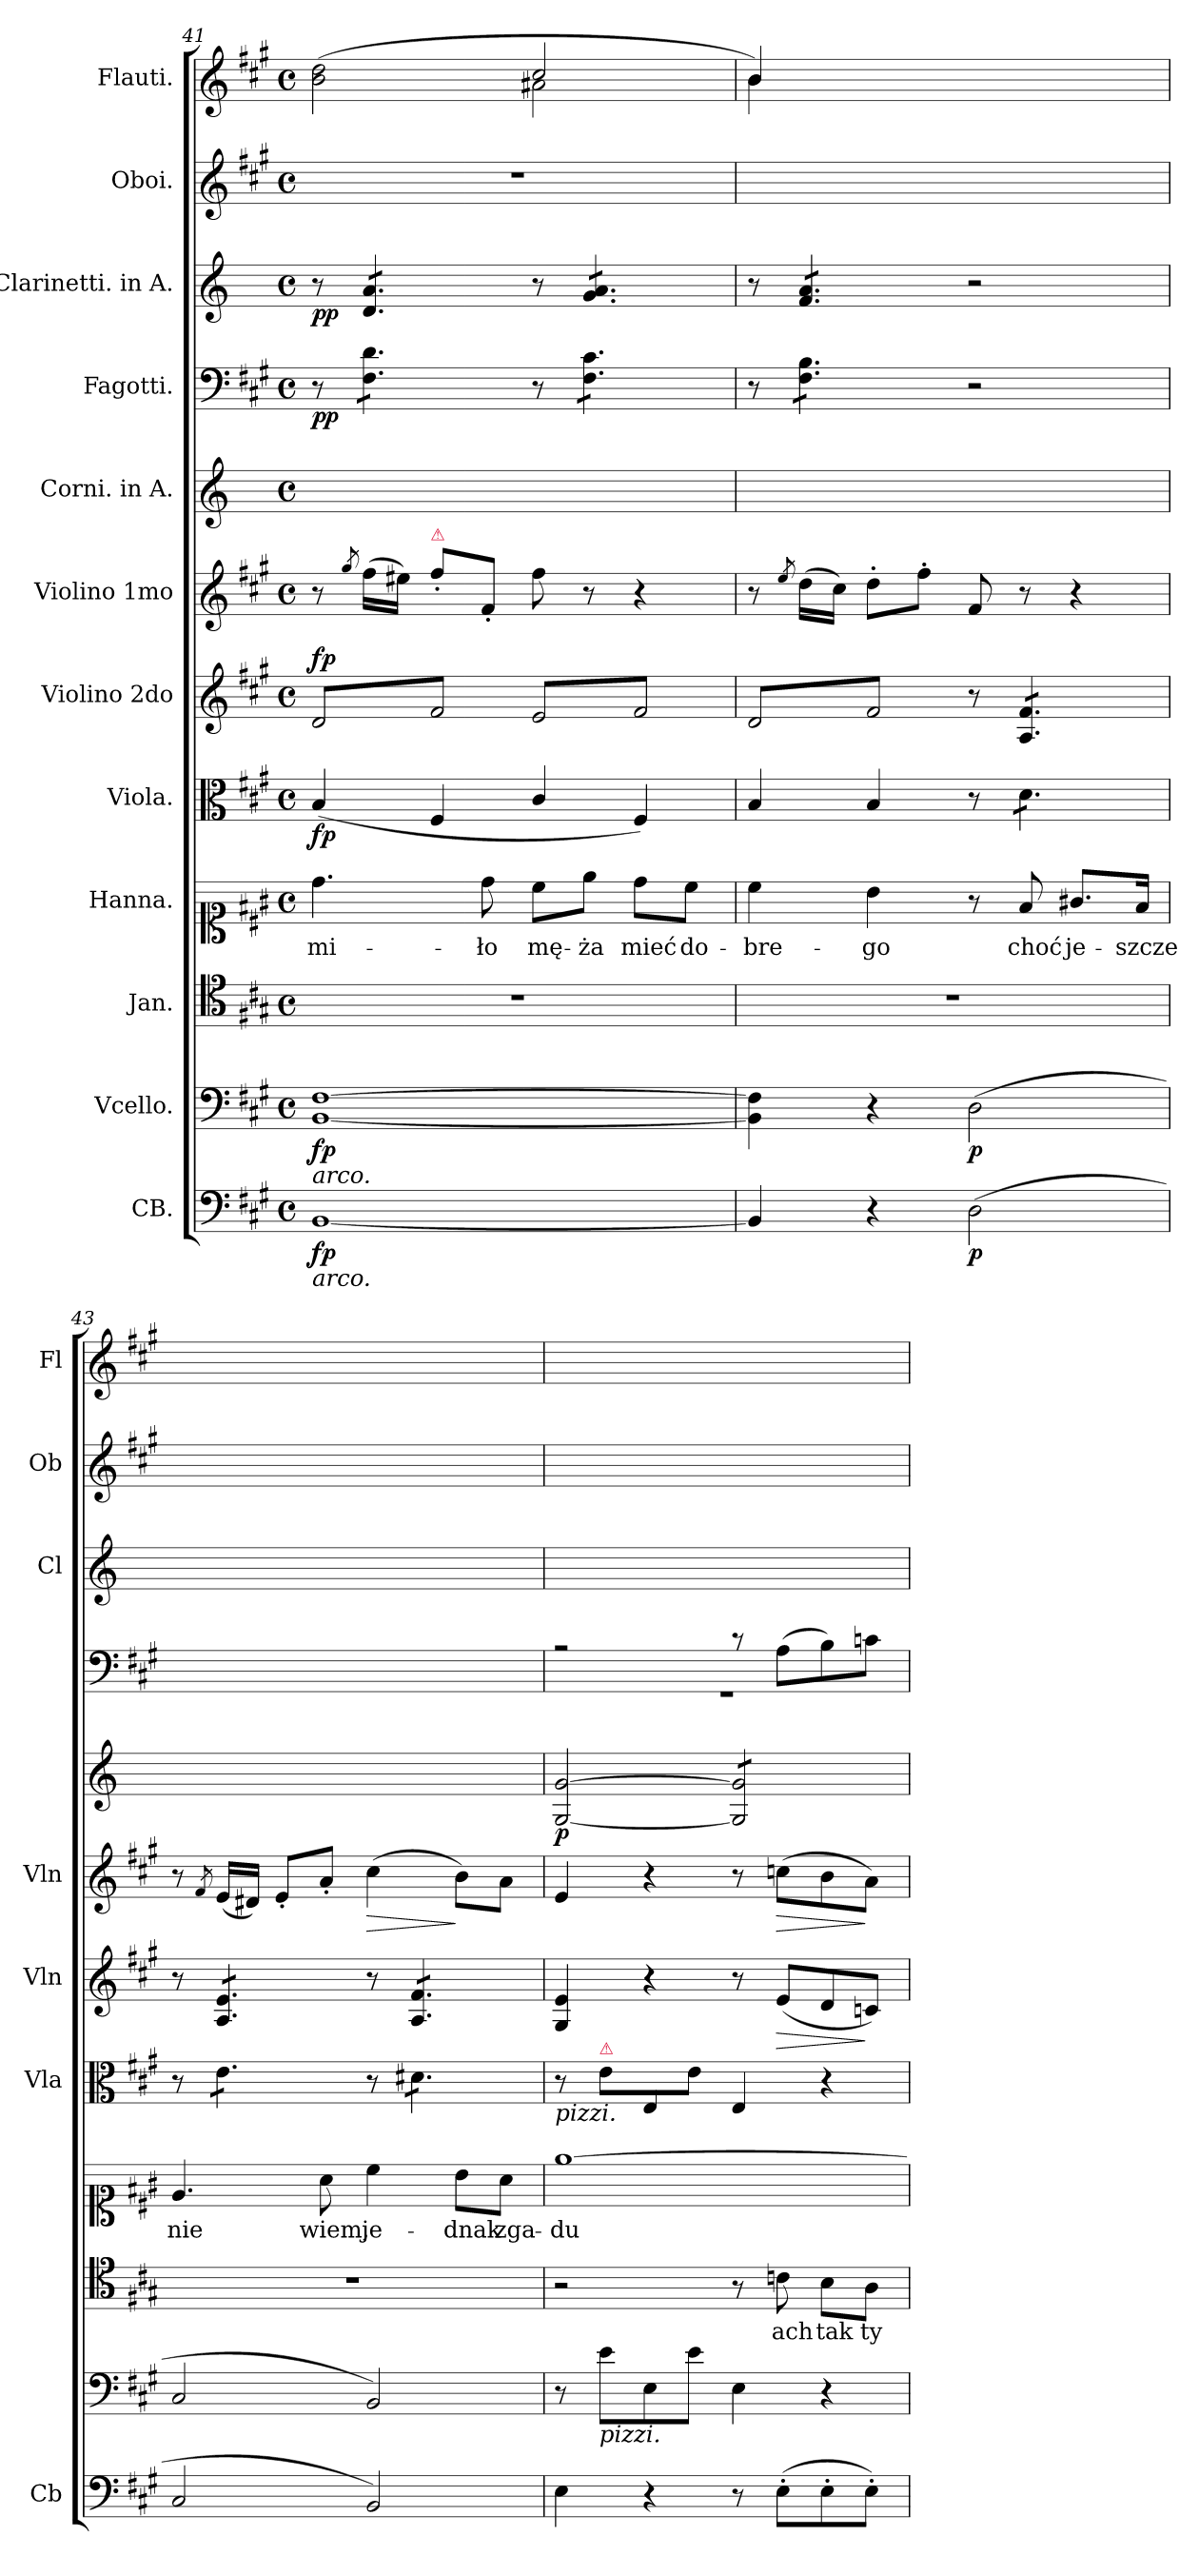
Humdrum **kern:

**kern	**dynam	**kern	**dynam	**kern	**text	**kern	**text	**kern	**dynam	**kern	**dynam	**kern	**dynam	**kern	**dynam	**kern	**dynam	**kern	**dynam	**kern	**kern
*part12	*part12	*part11	*part11	*part10	*part10	*part9	*part9	*part8	*part8	*part7	*part7	*part6	*part6	*part5	*part5	*part4	*part4	*part3	*part3	*part2	*part1
*staff12	*staff12	*staff11	*staff11	*staff10	*staff10	*staff9	*staff9	*staff8	*staff8	*staff7	*staff7	*staff6	*staff6	*staff5	*staff5	*staff4	*staff4	*staff3	*staff3	*staff2	*staff1
*I"CB.	*	*I"Vcello.	*	*I"Jan.	*	*I"Hanna.	*	*I"Viola.	*	*I"Violino 2do	*	*I"Violino 1mo	*	*I"Corni. in A.	*	*I"Fagotti.	*	*I"Clarinetti. in A.	*	*I"Oboi.	*I"Flauti.
*I'Cb	*	*	*	*	*	*	*	*I'Vla	*	*I'Vln	*	*I'Vln	*	*	*	*	*	*I'Cl	*	*I'Ob	*I'Fl
*clefF4	*	*clefF4	*	*clefC4	*	*clefC1	*	*clefC3	*	*clefG2	*	*clefG2	*	*clefG2	*	*clefF4	*	*clefG2	*	*clefG2	*clefG2
*ITrd8c12	*	*	*	*	*	*	*	*	*	*	*	*	*	*ITrd2c3	*	*	*	*ITrd2c3	*	*	*
*k[f#c#g#]	*	*k[f#c#g#]	*	*k[f#c#g#]	*	*k[f#c#g#]	*	*k[f#c#g#]	*	*k[f#c#g#]	*	*k[f#c#g#]	*	*k[f#c#g#]	*	*k[f#c#g#]	*	*k[f#c#g#]	*	*k[f#c#g#]	*k[f#c#g#]
*M4/4	*	*M4/4	*	*M4/4	*	*M4/4	*	*M4/4	*	*M4/4	*	*M4/4	*	*M4/4	*	*M4/4	*	*M4/4	*	*M4/4	*M4/4
*met(c)	*	*met(c)	*	*met(c)	*	*met(c)	*	*met(c)	*	*met(c)	*	*met(c)	*	*met(c)	*	*met(c)	*	*met(c)	*	*met(c)	*met(c)
=41	=41	=41	=41	=41	=41	=41	=41	=41	=41	=41	=41	=41	=41	=41	=41	=41	=41	=41	=41	=41	=41
*	*	*	*	*	*	*	*	*	*	*	*	*	*	*	*	*	*	*	*	*	*^
!	!	!LO:TX:b:i:t=arco.	!	!	!	!	!	!	!	!	!	!	!	!	!	!	!	!	!	!	!	!
!LO:TX:b:i:t=arco.	!	!	!	!	!	!	!	!	!	!	!	!	!	!	!	!	!	!	!	!	!	!
!	!	!	!LO:DY:b	!	!	!	!	!	!	!	!LO:DY:a	!	!	!	!	!	!	!	!LO:DY:b	!	!	!
*	*	*	*	*	*	*	*	*	*	*tremolo	*	*	*	*	*	*	*	*	*	*	*	*
[1BBB	fp	[1BB [1F#	fp	1r	.	4.dd\	mi-	(4B/	fp	(8d/L	fp	8r	.	1ryy	.	8r	pp	8r	pp	1r	(2b\ 2dd\	2ryy
.	.	.	.	.	.	.	.	.	.	.	.	8qgg#/	.	.	.	.	.	.	.	.	.	.
*	*	*	*	*	*	*	*	*	*	*	*	*	*	*	*	*tremolo	*	*	*	*	*	*
*	*	*	*	*	*	*	*	*	*	*	*	*	*	*	*	*	*	*tremolo	*	*	*	*
.	.	.	.	.	.	.	.	.	.	8f#/)	.	(16ff#\LL	.	.	.	8F#\ 8d\L	.	8B/ 8f#/L	.	.	.	.
.	.	.	.	.	.	.	.	.	.	.	.	16ee#X\JJ)	.	.	.	.	.	.	.	.	.	.
!	!	!	!	!	!	!	!	!	!	!	!	!LO:TX:a:color=crimson:t=⚠	!	!	!	!	!	!	!	!	!	!
.	.	.	.	.	.	.	.	4F#/	.	8d/	.	8ff#'\L	.	.	.	8F#\ 8d\	.	8B/ 8f#/	.	.	.	.
.	.	.	.	.	.	8dd\	-ło	.	.	8f#/)J	.	8f#'/J	.	.	.	8F#\ 8d\J	.	8B/ 8f#/J	.	.	.	.
.	.	.	.	.	.	8cc#\L	mę-	4c#/	.	(8e/L	.	8ff#\	.	.	.	8r	.	8r	.	.	2cc#/	2a#X\
.	.	.	.	.	.	8ee\J	-ża	.	.	8f#/)	.	8r	.	.	.	8F#\ 8c#\L	.	8e/ 8f#/L	.	.	.	.
.	.	.	.	.	.	8dd\L	mieć	4F#/)	.	8e/	.	4r	.	.	.	8F#\ 8c#\	.	8e/ 8f#/	.	.	.	.
.	.	.	.	.	.	8cc#\J	do-	.	.	8f#/)J	.	.	.	.	.	8F#\ 8c#\J	.	8e/ 8f#/J	.	.	.	.
=42	=42	=42	=42	=42	=42	=42	=42	=42	=42	=42	=42	=42	=42	=42	=42	=42	=42	=42	=42	=42	=42	=42
4BBB/]	.	4BB]\ 4F#]\	.	1r	.	4cc#\	-bre-	4B/	.	(8d/L	.	8r	.	1ryy	.	8r	.	8r	.	1ryy	4b/)	4b\
.	.	.	.	.	.	.	.	.	.	.	.	8qee/	.	.	.	.	.	.	.	.	.	.
.	.	.	.	.	.	.	.	.	.	8f#/)	.	(16dd\LL	.	.	.	8F#\ 8B\L	.	8d/ 8f#/L	.	.	.	.
.	.	.	.	.	.	.	.	.	.	.	.	16cc#\JJ)	.	.	.	.	.	.	.	.	.	.
4r	.	4r	.	.	.	4b\	-go	4B/	.	8d/	.	8dd'\L	.	.	.	8F#\ 8B\	.	8d/ 8f#/	.	.	4ryy	4ryy
.	.	.	.	.	.	.	.	.	.	8f#/)J	.	8ff#'\J	.	.	.	8F#\ 8B\J	.	8d/ 8f#/J	.	.	.	.
*	*	*	*	*	*	*	*	*	*	*	*	*	*	*	*	*	*	*Xtremolo	*	*	*	*
*	*	*	*	*	*	*	*	*	*	*	*	*	*	*	*	*Xtremolo	*	*	*	*	*	*
(2DD\	p	(2D\	p	.	.	8r	.	8r	.	8r	.	8f#/	.	.	.	2r	.	2r	.	.	2ryy	2ryy
*	*	*	*	*	*	*	*	*tremolo	*	*	*	*	*	*	*	*	*	*	*	*	*	*
.	.	.	.	.	.	8f#/	choć	8d\L	.	8A/ 8f#/L	.	8r	.	.	.	.	.	.	.	.	.	.
.	.	.	.	.	.	8.g#X/L	je-	8d\	.	8A/ 8f#/	.	4r	.	.	.	.	.	.	.	.	.	.
.	.	.	.	.	.	.	.	8d\J	.	8A/ 8f#/J	.	.	.	.	.	.	.	.	.	.	.	.
.	.	.	.	.	.	16f#/Jk	-szcze	.	.	.	.	.	.	.	.	.	.	.	.	.	.	.
*	*	*	*	*	*	*	*	*	*	*	*	*	*	*	*	*	*	*	*	*	*v	*v
=43	=43	=43	=43	=43	=43	=43	=43	=43	=43	=43	=43	=43	=43	=43	=43	=43	=43	=43	=43	=43	=43
2CC#/	.	2C#/	.	1r	.	4.e/	nie	8r	.	8r	.	8r	.	1ryy	.	1ryy	.	1ryy	.	1ryy	1ryy
.	.	.	.	.	.	.	.	.	.	.	.	8qf#/	.	.	.	.	.	.	.	.	.
.	.	.	.	.	.	.	.	8e\L	.	8A/ 8e/L	.	(16e/LL	.	.	.	.	.	.	.	.	.
.	.	.	.	.	.	.	.	.	.	.	.	16d#X/JJ)	.	.	.	.	.	.	.	.	.
.	.	.	.	.	.	.	.	8e\	.	8A/ 8e/	.	8e'/L	.	.	.	.	.	.	.	.	.
.	.	.	.	.	.	8a\	wiem,	8e\J	.	8A/ 8e/J	.	8a'/J	.	.	.	.	.	.	.	.	.
!	!	!	!	!	!	!	!	!	!	!	!	!	!LO:HP:b	!	!	!	!	!	!	!	!
2BBB/)	.	2BB/)	.	.	.	4cc#\	je-	8r	.	8r	.	(4cc#\	>	.	.	.	.	.	.	.	.
.	.	.	.	.	.	.	.	8d#X\L	.	8A/ 8f#/L	.	.	.	.	.	.	.	.	.	.	.
.	.	.	.	.	.	8b\L	-dnak	8d#X\	.	8A/ 8f#/	.	8b\L)	]	.	.	.	.	.	.	.	.
.	.	.	.	.	.	8a\J	zga-	8d#X\J	.	8A/ 8f#/J	.	8a\J	.	.	.	.	.	.	.	.	.
*	*	*	*	*	*	*	*	*	*	*Xtremolo	*	*	*	*	*	*	*	*	*	*	*
*	*	*	*	*	*	*	*	*Xtremolo	*	*	*	*	*	*	*	*	*	*	*	*	*
=44	=44	=44	=44	=44	=44	=44	=44	=44	=44	=44	=44	=44	=44	=44	=44	=44	=44	=44	=44	=44	=44
*	*	*	*	*	*	*	*	*	*	*	*	*	*	*	*	*^	*	*	*	*	*
!	!	!	!	!	!	!	!	!LO:TX:b:i:t=pizzi.	!	!	!	!	!	!	!	!	!	!	!	!	!	!
4EE\	.	8r	.	2r	.	[1ee	-du-	8r	.	4G#/ 4e/	.	4e/	.	[2E/ [2e/	p	2r	1rGG	.	1ryy	.	1ryy	1ryy
!	!	!	!	!	!	!	!	!LO:TX:a:color=crimson:t=⚠	!	!	!	!	!	!	!	!	!	!	!	!	!	!
!	!	!LO:TX:b:i:t=pizzi.	!	!	!	!	!	!	!	!	!	!	!	!	!	!	!	!	!	!	!	!
.	.	8e\L	.	.	.	.	.	8e\L	.	.	.	.	.	.	.	.	.	.	.	.	.	.
4r	.	8E\	.	.	.	.	.	8E/	.	4r	.	4r	.	.	.	.	.	.	.	.	.	.
.	.	8e\J	.	.	.	.	.	8e\J	.	.	.	.	.	.	.	.	.	.	.	.	.	.
*	*	*	*	*	*	*	*	*	*	*	*	*	*	*tremolo	*	*	*	*	*	*	*	*
8r	.	4E\	.	8r	.	.	.	4E/	.	8r	.	8r	.	8E]/ 8e]/L	.	8r	.	.	.	.	.	.
!	!	!	!	!	!	!	!	!	!	!	!LO:HP:b	!	!LO:HP:b	!	!	!	!	!	!	!	!	!
(8EE'\L	.	.	.	8cn\	ach	.	.	.	.	(>8e/L	>	(8ccn\L	>	8E/ 8e/	.	(8A\L	.	.	.	.	.	.
8EE'\	.	4r	.	8B\L	tak	.	.	4r	.	8d/	.	8b\	.	8E/ 8e/	.	8B\)	.	.	.	.	.	.
8EE'\J)	.	.	.	8A\J	ty	.	.	.	.	8cn/J)	]	8a\J)	]	8E/ 8e/J	.	8cn\J	.	.	.	.	.	.
*	*	*	*	*	*	*	*	*	*	*	*	*	*	*Xtremolo	*	*	*	*	*	*	*	*
*	*	*	*	*	*	*	*	*	*	*	*	*	*	*	*	*v	*v	*	*	*	*	*
=	=	=	=	=	=	=	=	=	=	=	=	=	=	=	=	=	=	=	=	=	=
*-	*-	*-	*-	*-	*-	*-	*-	*-	*-	*-	*-	*-	*-	*-	*-	*-	*-	*-	*-	*-	*-
